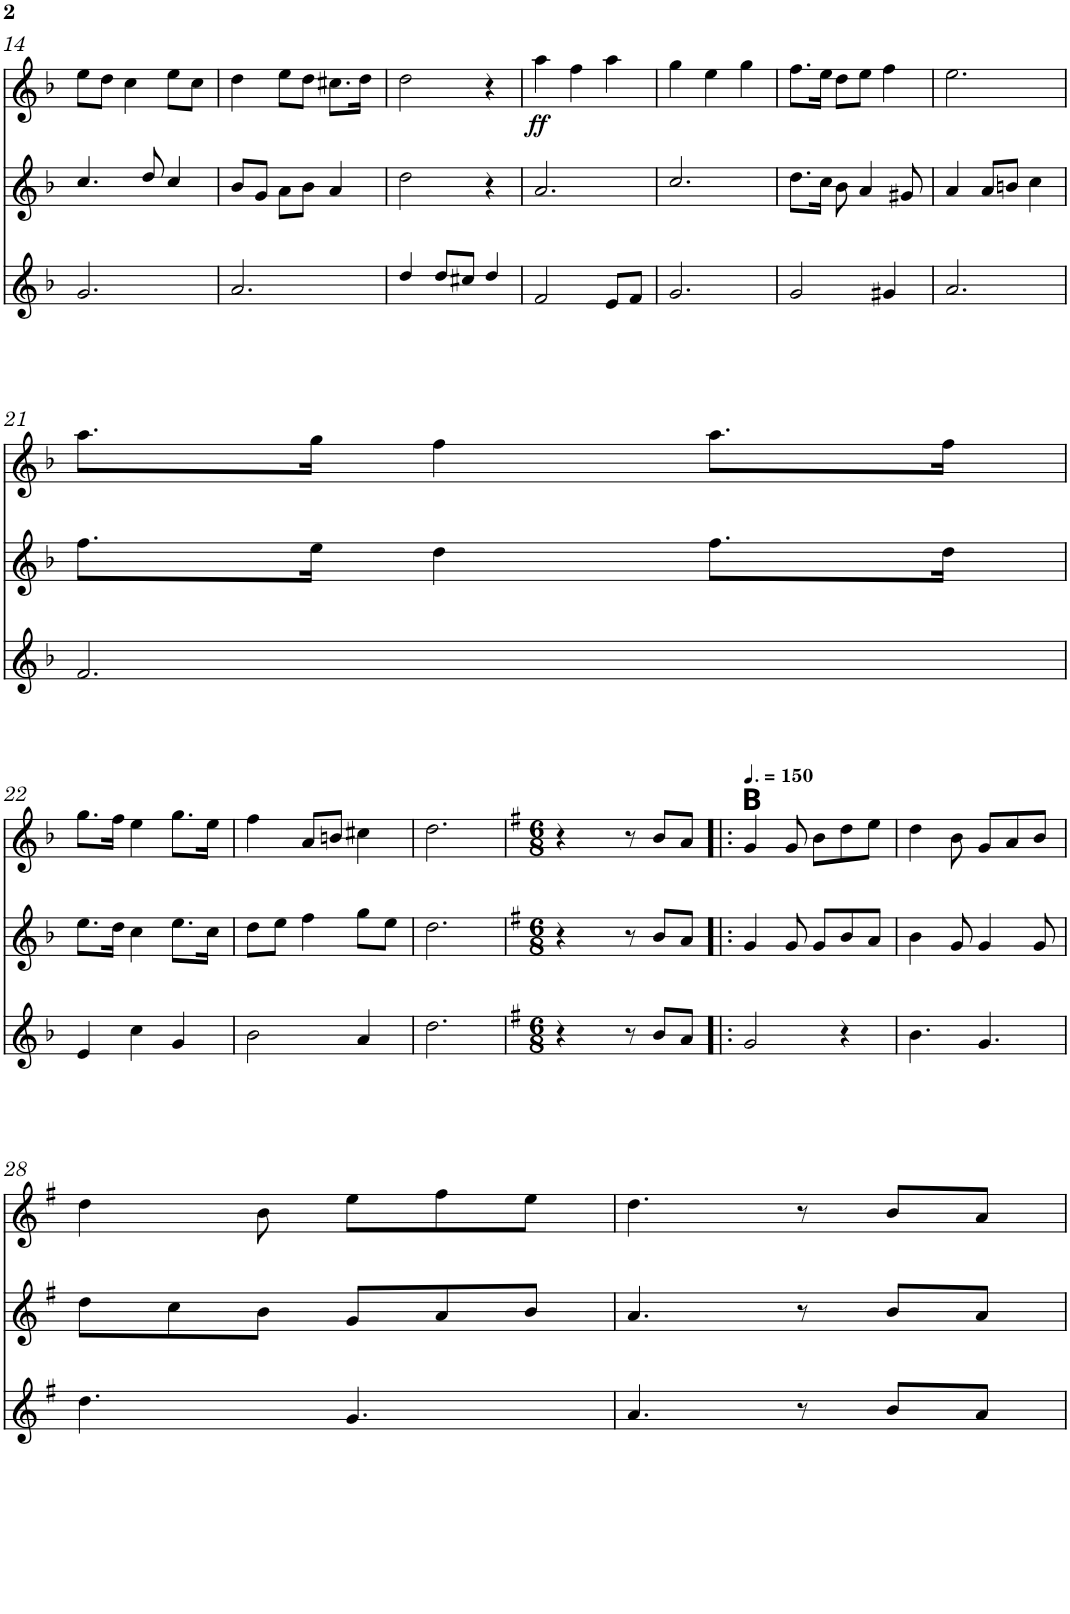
**kern	**kern	**kern	**dynam
*part3	*part2	*part1	*part1
*staff3	*staff2	*staff1	*staff1
*I"Gralla 3	*I"Gralla 2	*I"Gralla 1	*
!!LO:PB:g=z
*clefG2	*clefG2	*clefG2	*
*Trd8c14	*	*	*
*k[b-]	*k[b-]	*k[b-]	*
*M3/4	*M3/4	*M3/4	*
=14	=14	=14	=14
2.g/	4.cc/	8ee\L	.
.	.	8dd\J	.
.	.	4cc\	.
.	8dd/	.	.
.	4cc/	8ee\L	.
.	.	8cc\J	.
=15	=15	=15	=15
2.a/	8b-/L	4dd\	.
.	8g/J	.	.
.	8a\L	8ee\L	.
.	8b-\J	8dd\J	.
.	4a/	8.cc#X\L	.
.	.	16dd\Jk	.
=16	=16	=16	=16
4dd/	2dd\	2dd\	.
8dd/L	.	.	.
8cc#X/J	.	.	.
4dd/	4r	4r	.
=17	=17	=17	=17
!	!	!	!LO:DY:b
2f/	2.a/	4aa\	ff
.	.	4ff\	.
8e/L	.	4aa\	.
8f/J	.	.	.
=18	=18	=18	=18
2.g/	2.cc/	4gg\	.
.	.	4ee\	.
.	.	4gg\	.
=19	=19	=19	=19
2g/	8.dd\L	8.ff\L	.
.	16cc\Jk	16ee\Jk	.
.	8b-\	8dd\L	.
.	4a/	8ee\J	.
4g#X/	.	4ff\	.
.	8g#X/	.	.
=20	=20	=20	=20
2.a/	4a/	2.ee\	.
.	8a/L	.	.
.	8bn/J	.	.
.	4cc\	.	.
!!LO:LB:g=z
=21	=21	=21	=21
2.f/	8.ff\L	8.aa\L	.
.	16ee\Jk	16gg\Jk	.
.	4dd\	4ff\	.
.	8.ff\L	8.aa\L	.
.	16dd\Jk	16ff\Jk	.
!!LO:LB:g=z
=22	=22	=22	=22
4e/	8.ee\L	8.gg\L	.
.	16dd\Jk	16ff\Jk	.
4cc\	4cc\	4ee\	.
4g/	8.ee\L	8.gg\L	.
.	16cc\Jk	16ee\Jk	.
=23	=23	=23	=23
2b-\	8dd\L	4ff\	.
.	8ee\J	.	.
.	4ff\	8a/L	.
.	.	8bn/J	.
4a/	8gg\L	4cc#X\	.
.	8ee\J	.	.
=24	=24	=24	=24
2.dd\	2.dd\	2.dd\	.
=25	=25	=25	=25
*k[f#]	*k[f#]	*k[f#]	*
*M6/8	*M6/8	*M6/8	*
4r	4r	4r	.
8ryy	8ryy	8ryy	.
8r	8r	8r	.
8b/L	8b/L	8b/L	.
8a/J	8a/J	8a/J	.
=26!|:	=26!|:	=26!|:	=26!|:
*	*	*MM225	*
!	!	!LO:TX:a:B:t=B	!
2g/	4g/	4g/	.
.	8g/	8g/	.
.	8g/L	8b\L	.
4r	8b/	8dd\	.
.	8a/J	8ee\J	.
=27	=27	=27	=27
4.b\	4b\	4dd\	.
.	8g/	8b\	.
4.g/	4g/	8g/L	.
.	.	8a/	.
.	8g/	8b/J	.
!!LO:LB:g=z
=28	=28	=28	=28
4.dd\	8dd\L	4dd\	.
.	8cc\	.	.
.	8b\J	8b\	.
4.g/	8g/L	8ee\L	.
.	8a/	8ff#\	.
.	8b/J	8ee\J	.
=29	=29	=29	=29
4.a/	4.a/	4.dd\	.
8r	8r	8r	.
8b/L	8b/L	8b/L	.
8a/J	8a/J	8a/J	.
=	=	=	=
*-	*-	*-	*-
